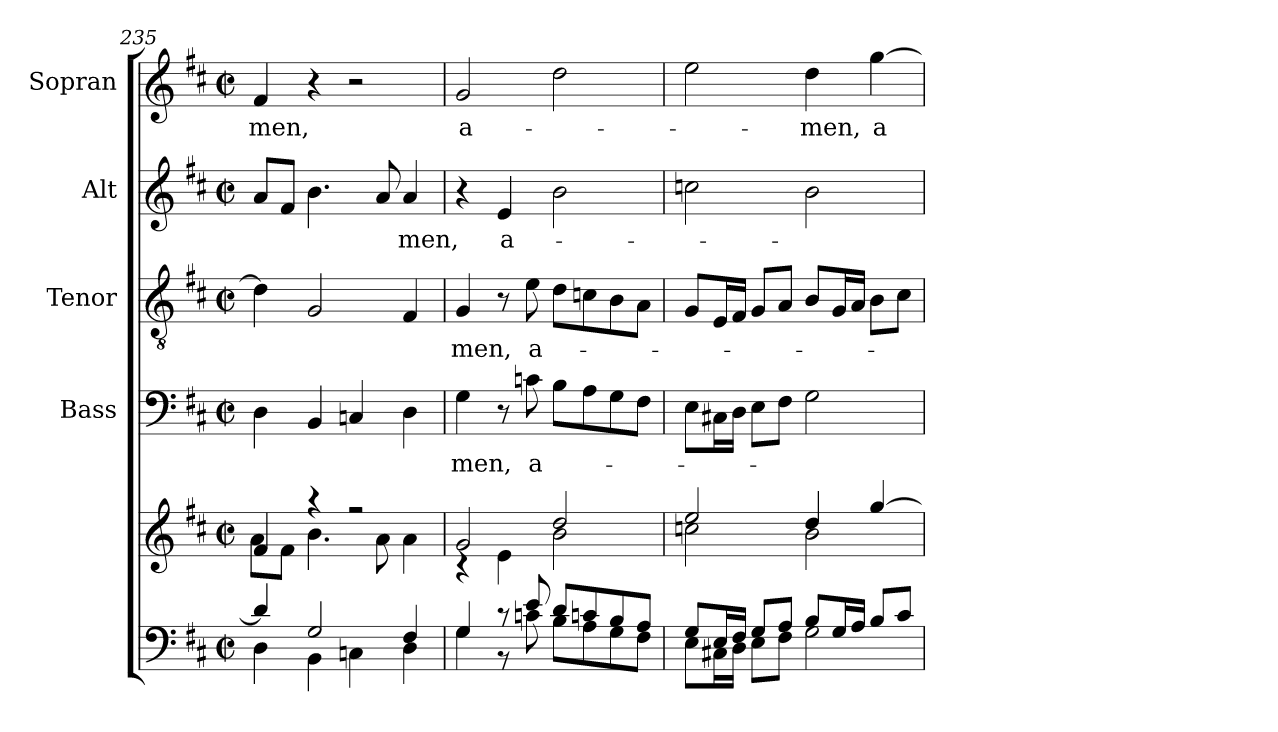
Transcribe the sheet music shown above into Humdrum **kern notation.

**kern	**kern	**kern	**text	**kern	**text	**kern	**text	**kern	**text
*part5	*part5	*part4	*part4	*part3	*part3	*part2	*part2	*part1	*part1
*staff6	*staff5	*staff4	*staff4	*staff3	*staff3	*staff2	*staff2	*staff1	*staff1
*	*	*I"Bass	*	*I"Tenor	*	*I"Alt	*	*I"Sopran	*
*	*	*I'B.	*	*I'T.	*	*I'A.	*	*I'S.	*
*clefF4	*clefG2	*clefF4	*	*clefGv2	*	*clefG2	*	*clefG2	*
*k[f#c#]	*k[f#c#]	*k[f#c#]	*	*k[f#c#]	*	*k[f#c#]	*	*k[f#c#]	*
*D:	*D:	*D:	*	*D:	*	*D:	*	*D:	*
*M2/2	*M2/2	*M2/2	*	*M2/2	*	*M2/2	*	*M2/2	*
*met(c|)	*met(c|)	*met(c|)	*	*met(c|)	*	*met(c|)	*	*met(c|)	*
=235	=235	=235	=235	=235	=235	=235	=235	=235	=235
*^	*^	*	*	*	*	*	*	*	*
!	!	!	!	!	!	!	!	!	!	!	!LO:LY:b
4d/]	4D\	4f#/	8a\L	4D\	.	4d\]	.	8a/L	.	4f#/	-men,
.	.	.	8f#\J	.	.	.	.	8f#/J	.	.	.
2G/	4BB\	4raa	4.b\	4BB/	.	2G/	.	4.b\	.	4r	.
.	4Cn\	2rff	.	4Cn/	.	.	.	.	.	2r	.
.	.	.	8a\	.	.	.	.	8a/	.	.	.
!	!	!	!	!	!	!	!	!	!LO:LY:b	!	!
4F#/	4D\	.	4a\	4D\	.	4F#/	.	4a/	-men,	.	.
!!LO:LB:g=z
=236	=236	=236	=236	=236	=236	=236	=236	=236	=236	=236	=236
!	!	!	!	!	!LO:LY:b	!	!LO:LY:b	!	!	!	!LO:LY:b
4G/	4G\	2g/	4rc	4G\	-men,	4G/	-men,	4r	.	2g/	a-
!	!	!	!	!	!	!	!	!	!LO:LY:b	!	!
8r	8r	.	4e\	8r	.	8r	.	4e/	a-	.	.
!	!	!	!	!	!LO:LY:b	!	!LO:LY:b	!	!	!	!
8e/	8cn\	.	.	8cn\	a-	8e\	a-	.	.	.	.
8d/L	8B\L	2dd/	2b\	8B\L	.	8d\L	.	2b\	.	2dd\	.
8cn/	8A\	.	.	8A\	.	8cn\	.	.	.	.	.
8B/	8G\	.	.	8G\	.	8B\	.	.	.	.	.
8A/J	8F#\J	.	.	8F#\J	.	8A\J	.	.	.	.	.
=237	=237	=237	=237	=237	=237	=237	=237	=237	=237	=237	=237
8G/L	8E\L	2ee/	2ccn\	8E\L	.	8G/L	.	2ccn\	.	2ee\	.
16E/L	16C#X\L	.	.	16C#X\L	.	16E/L	.	.	.	.	.
16F#/JJ	16D\JJ	.	.	16D\JJ	.	16F#/JJ	.	.	.	.	.
8G/L	8E\L	.	.	8E\L	.	8G/L	.	.	.	.	.
8A/J	8F#\J	.	.	8F#\J	.	8A/J	.	.	.	.	.
!	!	!	!	!	!	!	!	!	!	!	!LO:LY:b
8B/L	2G\	4dd/	2b\	2G\	.	8B/L	.	2b\	.	4dd\	-men,
16G/L	.	.	.	.	.	16G/L	.	.	.	.	.
16A/JJ	.	.	.	.	.	16A/JJ	.	.	.	.	.
!	!	!	!	!	!	!	!	!	!	!	!LO:LY:b
8B/L	.	[>4gg/	.	.	.	8B\L	.	.	.	[4gg\	a-
8c#/J	.	.	.	.	.	8c#\J	.	.	.	.	.
*v	*v	*	*	*	*	*	*	*	*	*	*
*	*v	*v	*	*	*	*	*	*	*	*
=	=	=	=	=	=	=	=	=	=
*-	*-	*-	*-	*-	*-	*-	*-	*-	*-
